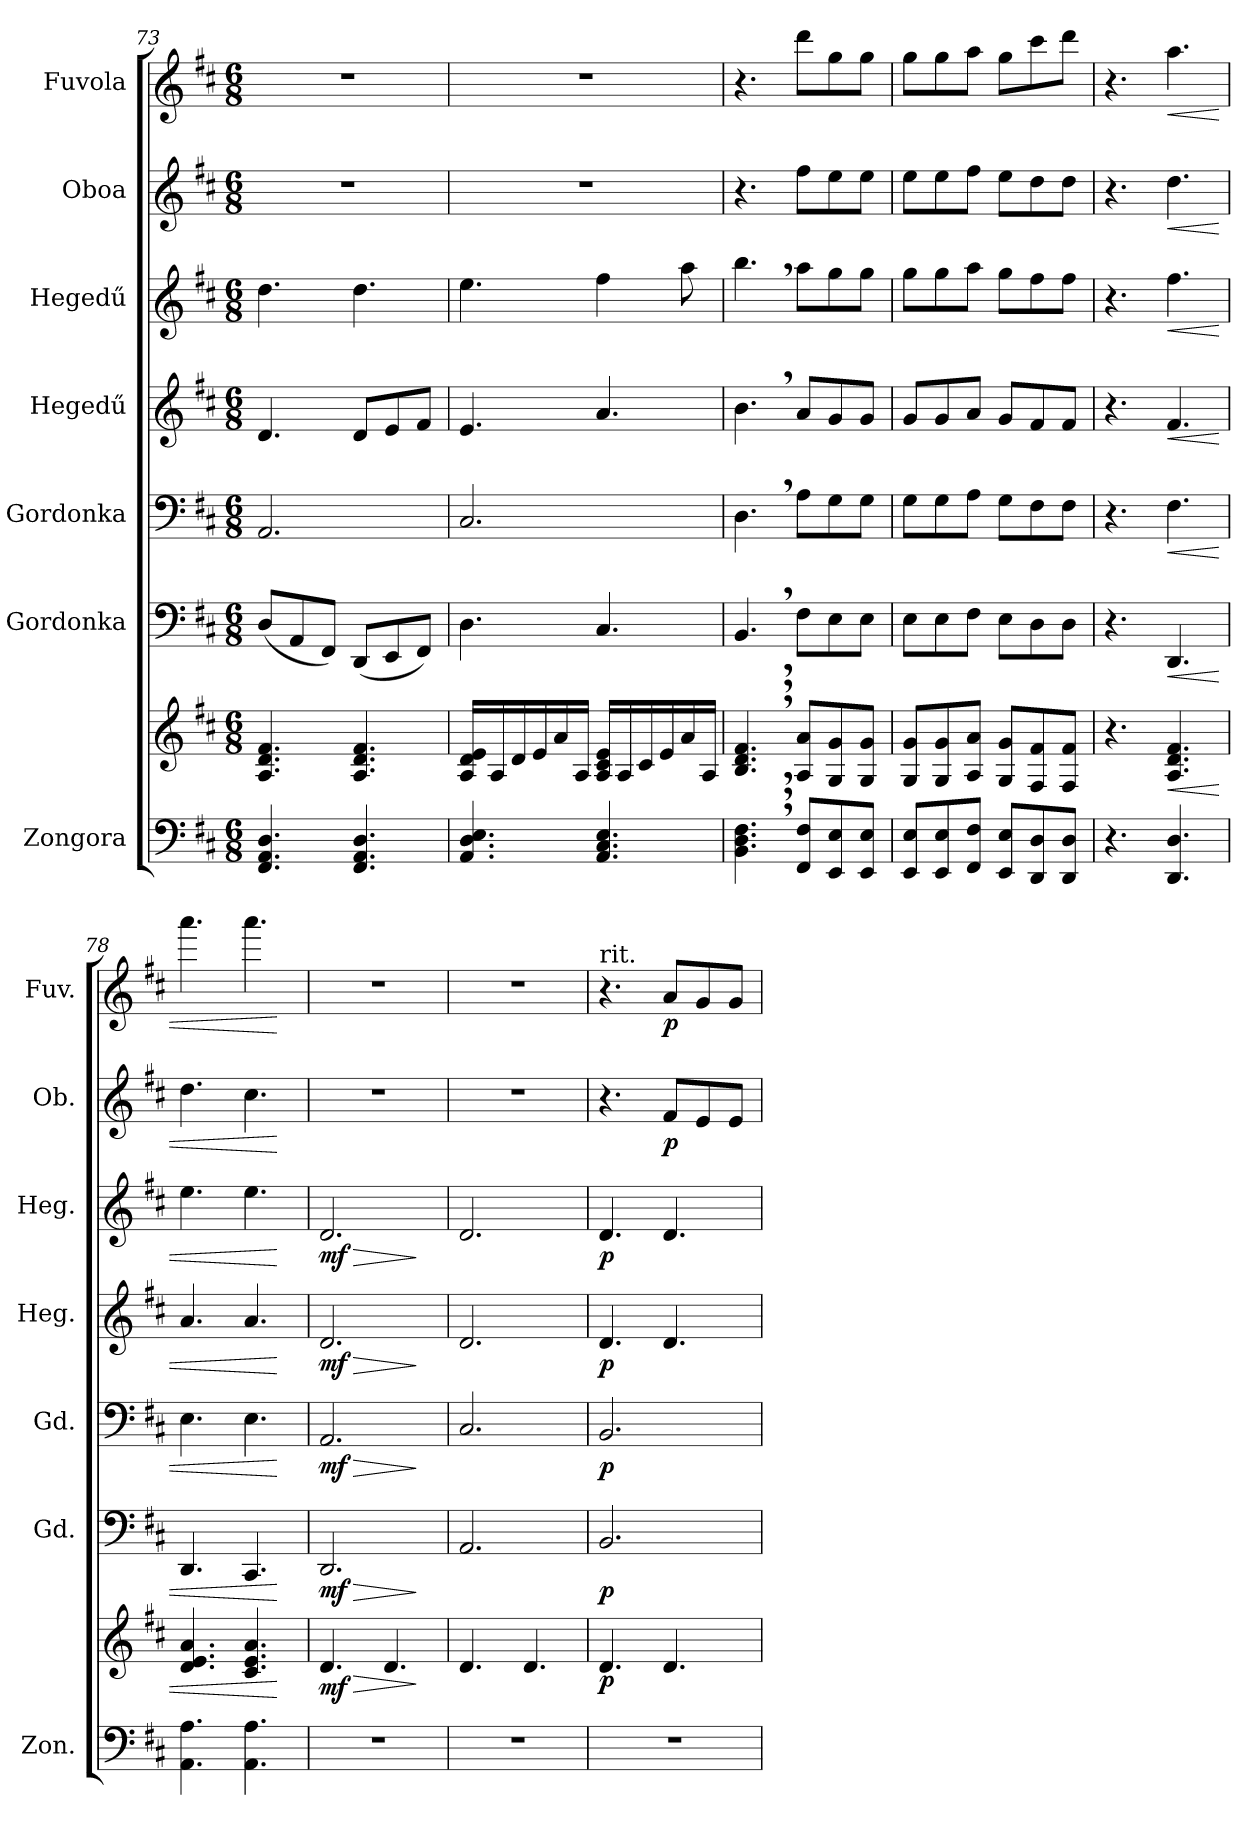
**kern	**kern	**dynam	**kern	**dynam	**kern	**dynam	**kern	**dynam	**kern	**dynam	**kern	**dynam	**kern	**dynam
*part7	*part7	*part7	*part6	*part6	*part5	*part5	*part4	*part4	*part3	*part3	*part2	*part2	*part1	*part1
*staff8	*staff7	*staff7/8	*staff6	*staff6	*staff5	*staff5	*staff4	*staff4	*staff3	*staff3	*staff2	*staff2	*staff1	*staff1
*I"Zongora	*	*	*I"Gordonka	*	*I"Gordonka	*	*I"Hegedű	*	*I"Hegedű	*	*I"Oboa	*	*I"Fuvola	*
*I'Zon.	*	*	*I'Gd.	*	*I'Gd.	*	*I'Heg.	*	*I'Heg.	*	*I'Ob.	*	*I'Fuv.	*
!!LO:PB:g=z
*clefF4	*clefG2	*	*clefF4	*	*clefF4	*	*clefG2	*	*clefG2	*	*clefG2	*	*clefG2	*
*k[f#c#]	*k[f#c#]	*	*k[f#c#]	*	*k[f#c#]	*	*k[f#c#]	*	*k[f#c#]	*	*k[f#c#]	*	*k[f#c#]	*
*M6/8	*M6/8	*	*M6/8	*	*M6/8	*	*M6/8	*	*M6/8	*	*M6/8	*	*M6/8	*
=73	=73	=73	=73	=73	=73	=73	=73	=73	=73	=73	=73	=73	=73	=73
4.FF#/ 4.AA/ 4.D/	4.A/ 4.d/ 4.f#/	.	(8D/L	.	2.AA/	.	4.d/	.	4.dd\	.	2.r	.	2.r	.
.	.	.	8AA/	.	.	.	.	.	.	.	.	.	.	.
.	.	.	8FF#/J)	.	.	.	.	.	.	.	.	.	.	.
4.FF#/ 4.AA/ 4.D/	4.A/ 4.d/ 4.f#/	.	(8DD/L	.	.	.	8d/L	.	4.dd\	.	.	.	.	.
.	.	.	8EE/	.	.	.	8e/	.	.	.	.	.	.	.
.	.	.	8FF#/J)	.	.	.	8f#/J	.	.	.	.	.	.	.
=74	=74	=74	=74	=74	=74	=74	=74	=74	=74	=74	=74	=74	=74	=74
4.AA/ 4.D/ 4.E/	16A/ 16d/ 16e/LL	.	4.D\	.	2.C#/	.	4.e/	.	4.ee\	.	2.r	.	2.r	.
.	16A/	.	.	.	.	.	.	.	.	.	.	.	.	.
.	16d/	.	.	.	.	.	.	.	.	.	.	.	.	.
.	16e/	.	.	.	.	.	.	.	.	.	.	.	.	.
.	16a/	.	.	.	.	.	.	.	.	.	.	.	.	.
.	16A/JJ	.	.	.	.	.	.	.	.	.	.	.	.	.
4.AA/ 4.C#/ 4.E/	16A/ 16c#/ 16e/LL	.	4.C#/	.	.	.	4.a/	.	4ff#\	.	.	.	.	.
.	16A/	.	.	.	.	.	.	.	.	.	.	.	.	.
.	16c#/	.	.	.	.	.	.	.	.	.	.	.	.	.
.	16e/	.	.	.	.	.	.	.	.	.	.	.	.	.
.	16a/	.	.	.	.	.	.	.	8aa\	.	.	.	.	.
.	16A/JJ	.	.	.	.	.	.	.	.	.	.	.	.	.
=75	=75	=75	=75	=75	=75	=75	=75	=75	=75	=75	=75	=75	=75	=75
4.BB\, 4.D\, 4.F#\,	4.B/, 4.d/, 4.f#/,	.	4.BB,/	.	4.D,\	.	4.b,\	.	4.bb,\	.	4.r	.	4.r	.
8FF#/ 8F#/L	8A/ 8a/L	.	8F#\L	.	8A\L	.	8a/L	.	8aa\L	.	8ff#\L	.	8ddd\L	.
8EE/ 8E/	8G/ 8g/	.	8E\	.	8G\	.	8g/	.	8gg\	.	8ee\	.	8gg\	.
8EE/ 8E/J	8G/ 8g/J	.	8E\J	.	8G\J	.	8g/J	.	8gg\J	.	8ee\J	.	8gg\J	.
=76	=76	=76	=76	=76	=76	=76	=76	=76	=76	=76	=76	=76	=76	=76
8EE/ 8E/L	8G/ 8g/L	.	8E\L	.	8G\L	.	8g/L	.	8gg\L	.	8ee\L	.	8gg\L	.
8EE/ 8E/	8G/ 8g/	.	8E\	.	8G\	.	8g/	.	8gg\	.	8ee\	.	8gg\	.
8FF#/ 8F#/J	8A/ 8a/J	.	8F#\J	.	8A\J	.	8a/J	.	8aa\J	.	8ff#\J	.	8aa\J	.
8EE/ 8E/L	8G/ 8g/L	.	8E\L	.	8G\L	.	8g/L	.	8gg\L	.	8ee\L	.	8gg\L	.
8DD/ 8D/	8F#/ 8f#/	.	8D\	.	8F#\	.	8f#/	.	8ff#\	.	8dd\	.	8ccc#\	.
8DD/ 8D/J	8F#/ 8f#/J	.	8D\J	.	8F#\J	.	8f#/J	.	8ff#\J	.	8dd\J	.	8ddd\J	.
=77	=77	=77	=77	=77	=77	=77	=77	=77	=77	=77	=77	=77	=77	=77
4.r	4.r	.	4.r	.	4.r	.	4.r	.	4.r	.	4.r	.	4.r	.
!	!	!LO:HP:b	!	!LO:HP:b	!	!LO:HP:b	!	!LO:HP:b	!	!LO:HP:b	!	!LO:HP:b	!	!LO:HP:b
4.DD/ 4.D/	4.A/ 4.d/ 4.f#/	<	4.DD/	<	4.F#\	<	4.f#/	<	4.ff#\	<	4.dd\	<	4.aa\	<
!!LO:PB:g=z
=78	=78	=78	=78	=78	=78	=78	=78	=78	=78	=78	=78	=78	=78	=78
4.AA\ 4.A\	4.d/ 4.e/ 4.a/	.	4.DD/	.	4.E\	.	4.a/	.	4.ee\	.	4.dd\	.	4.aaa\	.
4.AA\ 4.A\	4.c#/ 4.e/ 4.a/	.	4.CC#/	.	4.E\	.	4.a/	.	4.ee\	.	4.cc#\	.	4.aaa\	.
.	.	[	.	[	.	[	.	[	.	[	.	[	.	[
=79	=79	=79	=79	=79	=79	=79	=79	=79	=79	=79	=79	=79	=79	=79
!	!	!LO:HP:b	!	!LO:HP:b	!	!LO:HP:b	!	!LO:HP:b	!	!LO:HP:b	!	!	!	!
!	!	!LO:DY:n=1:b	!	!LO:DY:n=1:b	!	!LO:DY:n=1:b	!	!LO:DY:n=1:b	!	!LO:DY:n=1:b	!	!	!	!
2.r	4.d/	> mf	2.DD/	> mf	2.AA/	> mf	2.d/	> mf	2.d/	> mf	2.r	.	2.r	.
.	4.d/	.	.	.	.	.	.	.	.	.	.	.	.	.
.	.	]	.	]	.	]	.	]	.	]	.	.	.	.
=80	=80	=80	=80	=80	=80	=80	=80	=80	=80	=80	=80	=80	=80	=80
2.r	4.d/	.	2.AA/	.	2.C#/	.	2.d/	.	2.d/	.	2.r	.	2.r	.
.	4.d/	.	.	.	.	.	.	.	.	.	.	.	.	.
=81	=81	=81	=81	=81	=81	=81	=81	=81	=81	=81	=81	=81	=81	=81
!	!	!	!	!	!	!	!	!	!	!	!	!	!LO:TX:a:t=rit.	!
!	!	!LO:DY:b	!	!LO:DY:b	!	!LO:DY:b	!	!LO:DY:b	!	!LO:DY:b	!	!	!	!
2.r	4.d/	p	2.BB/	p	2.BB/	p	4.d/	p	4.d/	p	4.r	.	4.r	.
!	!	!	!	!	!	!	!	!	!	!	!	!LO:DY:b	!	!LO:DY:b
.	4.d/	.	.	.	.	.	4.d/	.	4.d/	.	8f#/L	p	8a/L	p
.	.	.	.	.	.	.	.	.	.	.	8e/	.	8g/	.
.	.	.	.	.	.	.	.	.	.	.	8e/J	.	8g/J	.
=	=	=	=	=	=	=	=	=	=	=	=	=	=	=
*-	*-	*-	*-	*-	*-	*-	*-	*-	*-	*-	*-	*-	*-	*-
